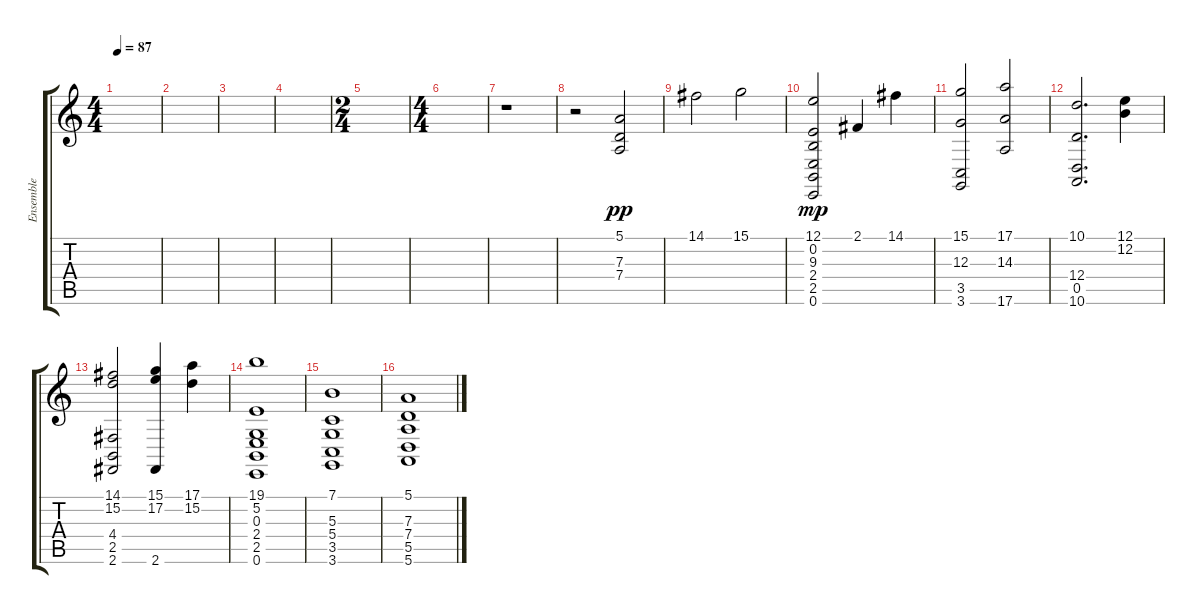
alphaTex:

\track ("Ensemble" "Ensemble") {instrument stringensemble1}
\staff {score tabs}
\tuning (E4 B3 G3 D3 A2 E2) {hide}
\ts (4 4)
\tempo 87
\clef g2
\ks c
|
|
|
|
\ts (2 4)
|
\ts (4 4)
|
r.1 |
r.2{volume 10} (5.1 7.3 7.4).2{dy pp} |
14.1.2 15.1.2 |
(12.1 0.2 9.3 2.4 2.5 0.6).2{dy mp} 2.1.4 14.1.4 |
(15.1 12.3 3.5 3.6).2 (17.1 14.3 17.6).2 |
(10.1 12.4 0.5 10.6).2{d} (12.1 12.2).4 |
(14.1 15.2 4.4 2.5 2.6).2 (15.1 17.2 2.6).4 (17.1 15.2).4 |
(19.1 5.2 0.3 2.4 2.5 0.6).1 |
(7.1 5.3 5.4 3.5 3.6).1 |
(5.1 7.3 7.4 5.5 5.6).1
